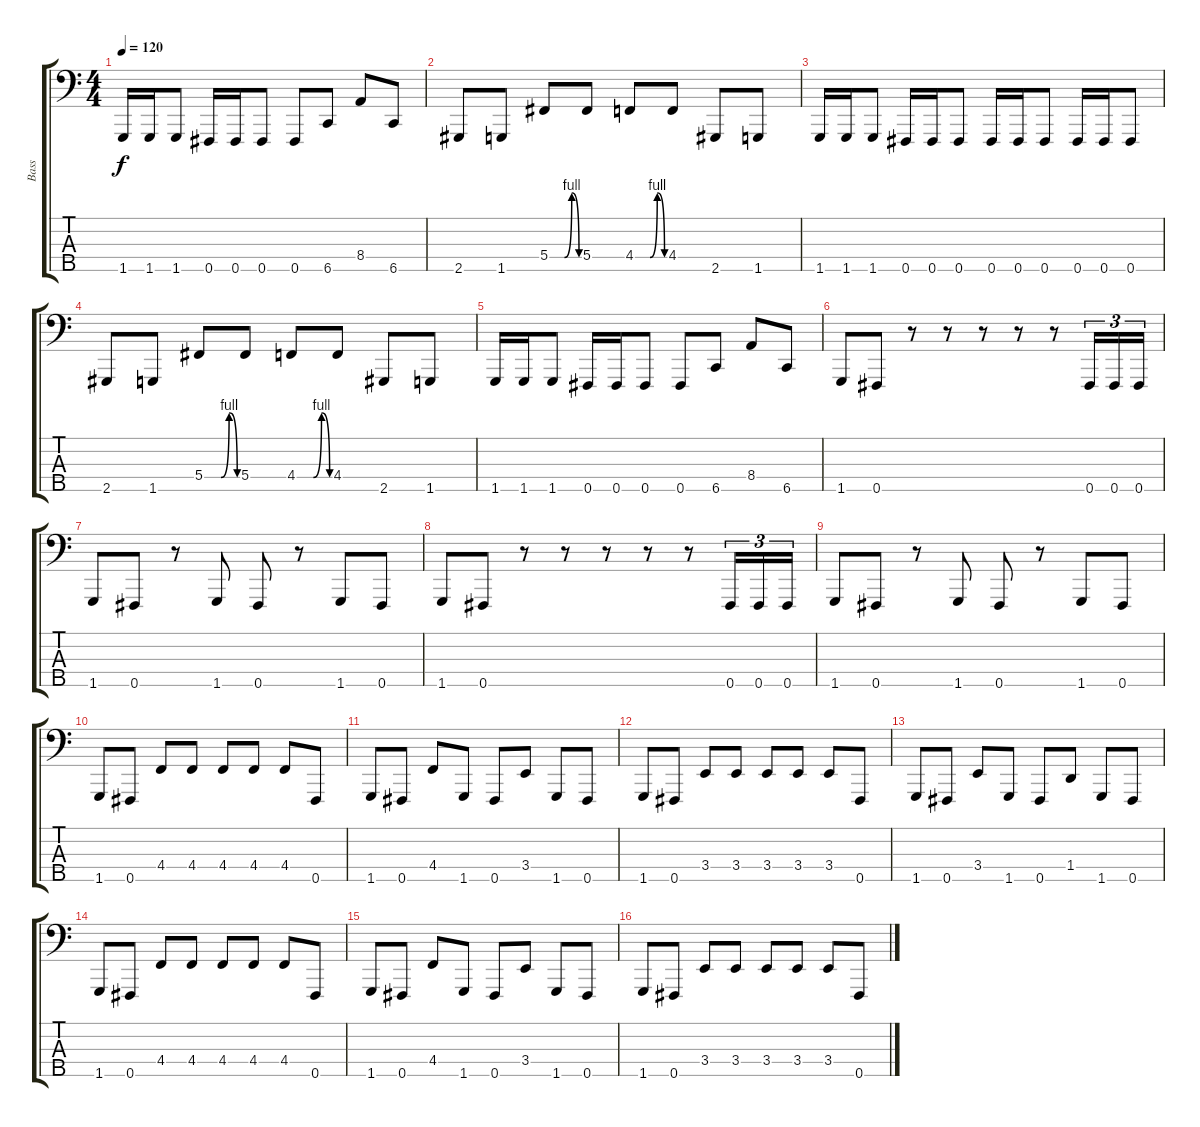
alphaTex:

\track ("Bass" "Bass") {instrument electricbasspick}
\staff {score tabs}
\tuning (E2 B1 Gb1 Db1 Gb0) {hide}
\ts (4 4)
\tempo 120
\clef f4
\ks c
1.5.16{dy f} 1.5.16 1.5.8 0.5.16 0.5.16 0.5.8 0.5.8 6.5.8 8.4.8 6.5.8 |
2.5.8 1.5.8 5.4{be (custom 0 0 30 0 45 4 60 0)}.8 5.4.8 4.4{be (custom 0 0 30 0 45 4 60 0)}.8 4.4.8 2.5.8 1.5.8 |
1.5.16 1.5.16 1.5.8 0.5.16 0.5.16 0.5.8 0.5.16 0.5.16 0.5.8 0.5.16 0.5.16 0.5.8 |
2.5.8 1.5.8 5.4{be (custom 0 0 30 0 45 4 60 0)}.8 5.4.8 4.4{be (custom 0 0 30 0 45 4 60 0)}.8 4.4.8 2.5.8 1.5.8 |
1.5.16 1.5.16 1.5.8 0.5.16 0.5.16 0.5.8 0.5.8 6.5.8 8.4.8 6.5.8 |
1.5.8 0.5.8 r.8 r.8 r.8 r.8 r.8 0.5.16{tu (3 2)} 0.5.16{tu (3 2)} 0.5.16{tu (3 2)} |
1.5.8 0.5.8 r.8 1.5.8 0.5.8 r.8 1.5.8 0.5.8 |
1.5.8 0.5.8 r.8 r.8 r.8 r.8 r.8 0.5.16{tu (3 2)} 0.5.16{tu (3 2)} 0.5.16{tu (3 2)} |
1.5.8 0.5.8 r.8 1.5.8 0.5.8 r.8 1.5.8 0.5.8 |
1.5.8 0.5.8 4.4.8 4.4.8 4.4.8 4.4.8 4.4.8 0.5.8 |
1.5.8 0.5.8 4.4.8 1.5.8 0.5.8 3.4.8 1.5.8 0.5.8 |
1.5.8 0.5.8 3.4.8 3.4.8 3.4.8 3.4.8 3.4.8 0.5.8 |
1.5.8 0.5.8 3.4.8 1.5.8 0.5.8 1.4.8 1.5.8 0.5.8 |
1.5.8 0.5.8 4.4.8 4.4.8 4.4.8 4.4.8 4.4.8 0.5.8 |
1.5.8 0.5.8 4.4.8 1.5.8 0.5.8 3.4.8 1.5.8 0.5.8 |
1.5.8 0.5.8 3.4.8 3.4.8 3.4.8 3.4.8 3.4.8 0.5.8
